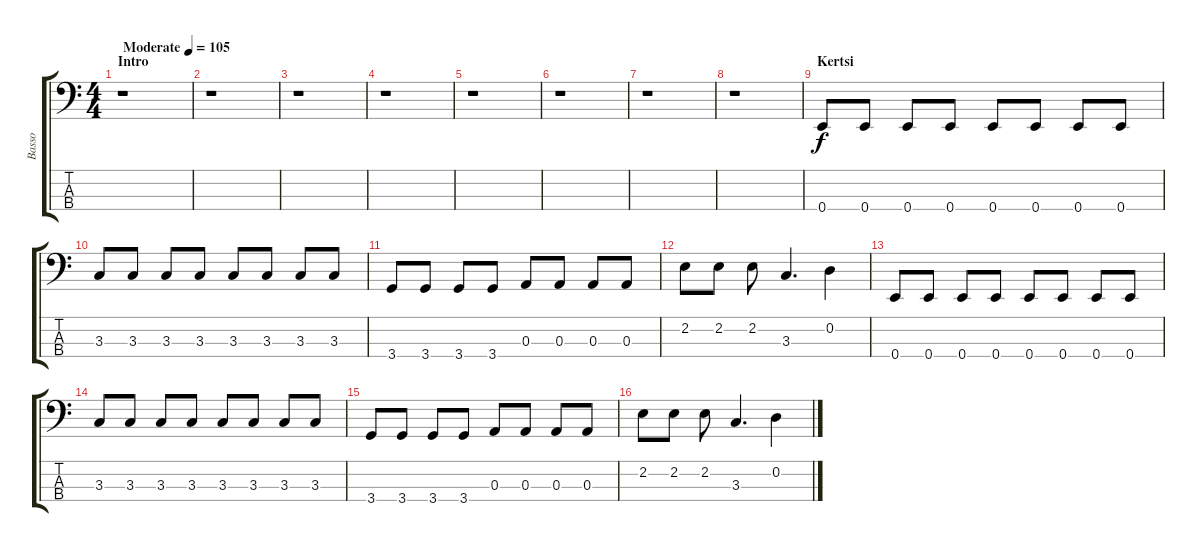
\track ("Basso" "Basso") {instrument electricbasspick}
\staff {score tabs}
\tuning (G2 D2 A1 E1) {hide}
\ts (4 4)
\section ("" "Intro")
\tempo (105 "Moderate")
\clef f4
\ks c
r.1{dy f instrument electricbasspick} |
r.1 |
r.1 |
r.1 |
r.1 |
r.1 |
r.1 |
r.1 |
\section ("" "Kertsi")
0.4.8 0.4.8 0.4.8 0.4.8 0.4.8 0.4.8 0.4.8 0.4.8 |
3.3.8 3.3.8 3.3.8 3.3.8 3.3.8 3.3.8 3.3.8 3.3.8 |
3.4.8 3.4.8 3.4.8 3.4.8 0.3.8 0.3.8 0.3.8 0.3.8 |
2.2.8 2.2.8 2.2.8 3.3.4{d} 0.2.4 |
0.4.8 0.4.8 0.4.8 0.4.8 0.4.8 0.4.8 0.4.8 0.4.8 |
3.3.8 3.3.8 3.3.8 3.3.8 3.3.8 3.3.8 3.3.8 3.3.8 |
3.4.8 3.4.8 3.4.8 3.4.8 0.3.8 0.3.8 0.3.8 0.3.8 |
2.2.8 2.2.8 2.2.8 3.3.4{d} 0.2.4
